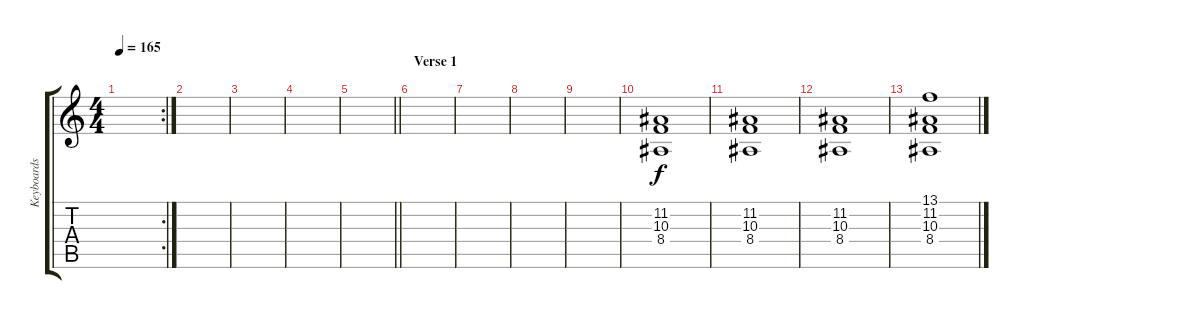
\track ("Keyboards Guy" "Keyboards ") {instrument stringensemble1}
\staff {score tabs}
\tuning (E4 B3 G3 D3 A2 D2) {hide}
\rc 2
\ts (4 4)
\tempo 165
\clef g2
\ks c
|
|
|
|
\barLineRight lightlight
|
\section ("" "Verse 1")
|
|
|
|
(11.2 10.3 8.4).1 |
(11.2 10.3 8.4).1 |
(11.2 10.3 8.4).1 |
(13.1 11.2 10.3 8.4).1
